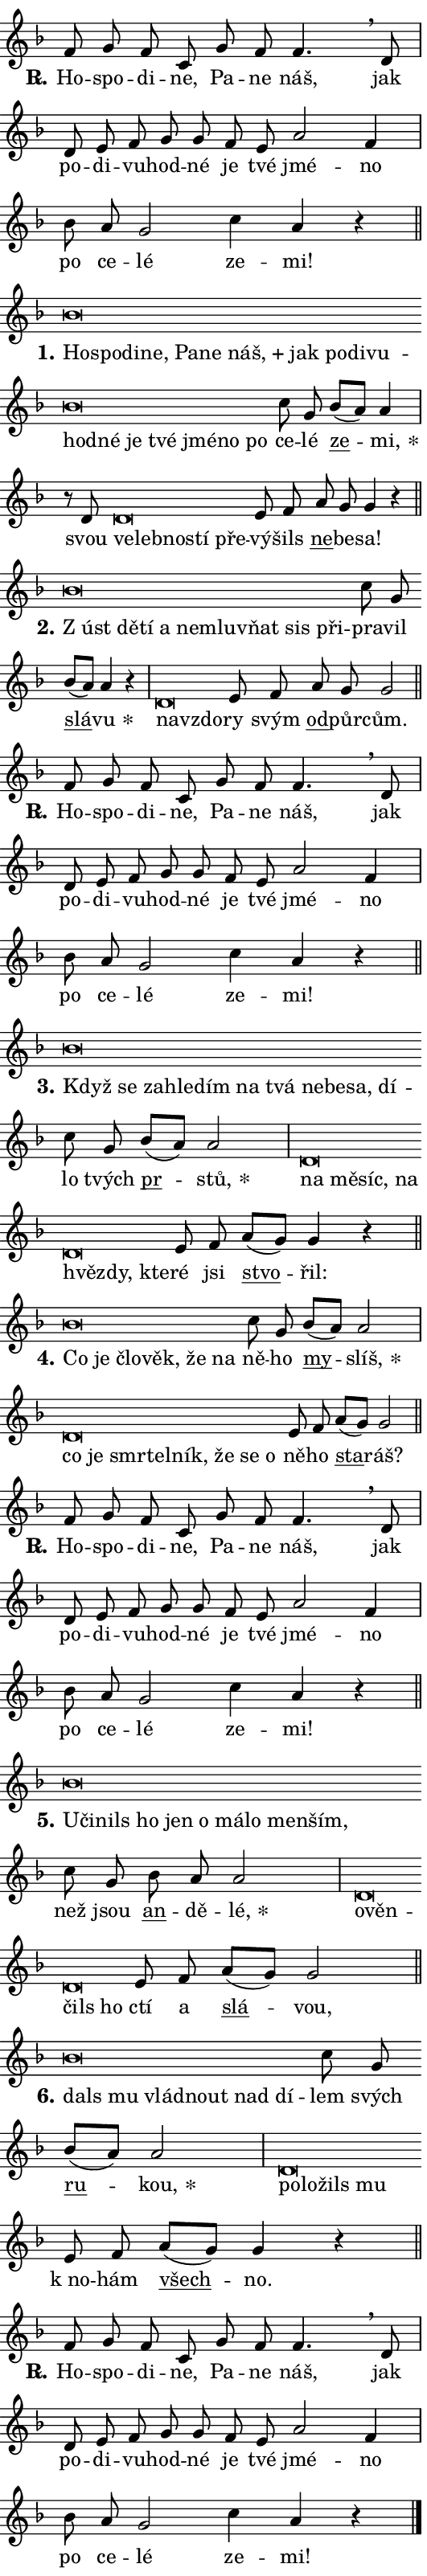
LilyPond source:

\version "2.24.0"
\header { tagline = "" }
\paper {
  indent = 0\cm
  top-margin = 0\cm
  right-margin = 0.13\cm % to fit lyric hyphens
  bottom-margin = 0\cm
  left-margin = 0\cm
  paper-width = 9\cm
  page-breaking = #ly:one-page-breaking
  system-system-spacing.basic-distance = #11
  score-system-spacing.basic-distance = #11
  ragged-last = ##f
}


%% Author: Thomas Morley
%% https://lists.gnu.org/archive/html/lilypond-user/2020-05/msg00002.html
#(define (line-position grob)
"Returns position of @var[grob} in current system:
   @code{'start}, if at first time-step
   @code{'end}, if at last time-step
   @code{'middle} otherwise
"
  (let* ((col (ly:item-get-column grob))
         (ln (ly:grob-object col 'left-neighbor))
         (rn (ly:grob-object col 'right-neighbor))
         (col-to-check-left (if (ly:grob? ln) ln col))
         (col-to-check-right (if (ly:grob? rn) rn col))
         (break-dir-left
           (and
             (ly:grob-property col-to-check-left 'non-musical #f)
             (ly:item-break-dir col-to-check-left)))
         (break-dir-right
           (and
             (ly:grob-property col-to-check-right 'non-musical #f)
             (ly:item-break-dir col-to-check-right))))
        (cond ((eqv? 1 break-dir-left) 'start)
              ((eqv? -1 break-dir-right) 'end)
              (else 'middle))))

#(define (tranparent-at-line-position vctor)
  (lambda (grob)
  "Relying on @code{line-position} select the relevant enry from @var{vctor}.
Used to determine transparency,"
    (case (line-position grob)
      ((end) (not (vector-ref vctor 0)))
      ((middle) (not (vector-ref vctor 1)))
      ((start) (not (vector-ref vctor 2))))))

noteHeadBreakVisibility =
#(define-music-function (break-visibility)(vector?)
"Makes @code{NoteHead}s transparent relying on @var{break-visibility}"
#{
  \override NoteHead.transparent =
    #(tranparent-at-line-position break-visibility)
#})

#(define delete-ledgers-for-transparent-note-heads
  (lambda (grob)
    "Reads whether a @code{NoteHead} is transparent.
If so this @code{NoteHead} is removed from @code{'note-heads} from
@var{grob}, which is supposed to be @code{LedgerLineSpanner}.
As a result ledgers are not printed for this @code{NoteHead}"
    (let* ((nhds-array (ly:grob-object grob 'note-heads))
           (nhds-list
             (if (ly:grob-array? nhds-array)
                 (ly:grob-array->list nhds-array)
                 '()))
           ;; Relies on the transparent-property being done before
           ;; Staff.LedgerLineSpanner.after-line-breaking is executed.
           ;; This is fragile ...
           (to-keep
             (remove
               (lambda (nhd)
                 (ly:grob-property nhd 'transparent #f))
               nhds-list)))
      ;; TODO find a better method to iterate over grob-arrays, similiar
      ;; to filter/remove etc for lists
      ;; For now rebuilt from scratch
      (set! (ly:grob-object grob 'note-heads)  '())
      (for-each
        (lambda (nhd)
          (ly:pointer-group-interface::add-grob grob 'note-heads nhd))
        to-keep))))

squashNotes = {
  \override NoteHead.X-extent = #'(-0.2 . 0.2)
  \override NoteHead.Y-extent = #'(-0.75 . 0)
  \override NoteHead.stencil =
    #(lambda (grob)
       (let ((pos (ly:grob-property grob 'staff-position)))
         (begin
           (if (< pos -7) (display "ERROR: Lower brevis then expected\n") (display ""))
           (if (<= pos -6) ly:text-interface::print ly:note-head::print))))
}
unSquashNotes = {
  \revert NoteHead.X-extent
  \revert NoteHead.Y-extent
  \revert NoteHead.stencil
}

hideNotes = \noteHeadBreakVisibility #begin-of-line-visible
unHideNotes = \noteHeadBreakVisibility #all-visible

% work-around for resetting accidentals
% https://lilypond.org/doc/v2.23/Documentation/notation/displaying-rhythms#unmetered-music
cadenzaMeasure = {
  \cadenzaOff
  \partial 1024 s1024
  \cadenzaOn
}

#(define-markup-command (accent layout props text) (markup?)
  "Underline accented syllable"
  (interpret-markup layout props
    #{\markup \override #'(offset . 4.3) \underline { #text }#}))

responsum = \markup \concat {
  "R" \hspace #-1.05 \path #0.1 #'((moveto 0 0.07) (lineto 0.9 0.8)) \hspace #0.05 "."
}

spaceSize = #0.6828661417322834 % exact space size for TeX Gyre Schola

\layout {
  \context {
    \Staff
    \remove "Time_signature_engraver"
    \override LedgerLineSpanner.after-line-breaking = #delete-ledgers-for-transparent-note-heads
  }
  \context {
    \Lyrics {
      \override LyricSpace.minimum-distance = \spaceSize
      \override LyricText.font-name = #"TeX Gyre Schola"
      \override LyricText.font-size = 1
      \override StanzaNumber.font-name = #"TeX Gyre Schola Bold"
      \override StanzaNumber.font-size = 1
    }
  }
  \context {
    \Score 
    \override NoteHead.text =
      #(lambda (grob) 
        (let ((pos (ly:grob-property grob 'staff-position)))
          #{\markup {
            \combine
              \halign #-0.55 \raise #(if (= pos -6) 0 0.5) \override #'(thickness . 2) \draw-line #'(3.2 . 0)
              \musicglyph "noteheads.sM1"
          }#}))
  }
}

% magnetic-lyrics.ily
%
%   written by
%     Jean Abou Samra <jean@abou-samra.fr>
%     Werner Lemberg <wl@gnu.org>
%
%   adapted by
%     Jiri Hon <jiri.hon@gmail.com>
%
% Version 2022-Apr-15

% https://www.mail-archive.com/lilypond-user@gnu.org/msg149350.html

#(define (Left_hyphen_pointer_engraver context)
   "Collect syllable-hyphen-syllable occurrences in lyrics and store
them in properties.  This engraver only looks to the left.  For
example, if the lyrics input is @code{foo -- bar}, it does the
following.

@itemize @bullet
@item
Set the @code{text} property of the @code{LyricHyphen} grob between
@q{foo} and @q{bar} to @code{foo}.

@item
Set the @code{left-hyphen} property of the @code{LyricText} grob with
text @q{foo} to the @code{LyricHyphen} grob between @q{foo} and
@q{bar}.
@end itemize

Use this auxiliary engraver in combination with the
@code{lyric-@/text::@/apply-@/magnetic-@/offset!} hook."
   (let ((hyphen #f)
         (text #f))
     (make-engraver
      (acknowledgers
       ((lyric-syllable-interface engraver grob source-engraver)
        (set! text grob)))
      (end-acknowledgers
       ((lyric-hyphen-interface engraver grob source-engraver)
        ;(when (not (grob::has-interface grob 'lyric-space-interface))
          (set! hyphen grob)));)
      ((stop-translation-timestep engraver)
       (when (and text hyphen)
         (ly:grob-set-object! text 'left-hyphen hyphen))
       (set! text #f)
       (set! hyphen #f)))))

#(define (lyric-text::apply-magnetic-offset! grob)
   "If the space between two syllables is less than the value in
property @code{LyricText@/.details@/.squash-threshold}, move the right
syllable to the left so that it gets concatenated with the left
syllable.

Use this function as a hook for
@code{LyricText@/.after-@/line-@/breaking} if the
@code{Left_@/hyphen_@/pointer_@/engraver} is active."
   (let ((hyphen (ly:grob-object grob 'left-hyphen #f)))
     (when hyphen
       (let ((left-text (ly:spanner-bound hyphen LEFT)))
         (when (grob::has-interface left-text 'lyric-syllable-interface)
           (let* ((common (ly:grob-common-refpoint grob left-text X))
                  (this-x-ext (ly:grob-extent grob common X))
                  (left-x-ext
                   (begin
                     ;; Trigger magnetism for left-text.
                     (ly:grob-property left-text 'after-line-breaking)
                     (ly:grob-extent left-text common X)))
                  ;; `delta` is the gap width between two syllables.
                  (delta (- (interval-start this-x-ext)
                            (interval-end left-x-ext)))
                  (details (ly:grob-property grob 'details))
                  (threshold (assoc-get 'squash-threshold details 0.2)))
             (when (< delta threshold)
               (let* (;; We have to manipulate the input text so that
                      ;; ligatures crossing syllable boundaries are not
                      ;; disabled.  For languages based on the Latin
                      ;; script this is essentially a beautification.
                      ;; However, for non-Western scripts it can be a
                      ;; necessity.
                      (lt (ly:grob-property left-text 'text))
                      (rt (ly:grob-property grob 'text))
                      (is-space (grob::has-interface hyphen 'lyric-space-interface))
                      (space (if is-space " " ""))
                      (extra-delta (if is-space spaceSize 0))
                      ;; Append new syllable.
                      (ltrt-space (if (and (string? lt) (string? rt))
                                (string-append lt space rt)
                                (make-concat-markup (list lt space rt))))
                      ;; Right-align `ltrt` to the right side.
                      (ltrt-space-markup (grob-interpret-markup
                               grob
                               (make-translate-markup
                                (cons (interval-length this-x-ext) 0)
                                (make-right-align-markup ltrt-space)))))
                 (begin
                   ;; Don't print `left-text`.
                   (ly:grob-set-property! left-text 'stencil #f)
                   ;; Set text and stencil (which holds all collected
                   ;; syllables so far) and shift it to the left.
                   (ly:grob-set-property! grob 'text ltrt-space)
                   (ly:grob-set-property! grob 'stencil ltrt-space-markup)
                   (ly:grob-translate-axis! grob (- (- delta extra-delta)) X))))))))))


#(define (lyric-hyphen::displace-bounds-first grob)
   ;; Make very sure this callback isn't triggered too early.
   (let ((left (ly:spanner-bound grob LEFT))
         (right (ly:spanner-bound grob RIGHT)))
     (ly:grob-property left 'after-line-breaking)
     (ly:grob-property right 'after-line-breaking)
     (ly:lyric-hyphen::print grob)))

squashThreshold = #0.4

\layout {
  \context {
    \Lyrics
    \consists #Left_hyphen_pointer_engraver
    \override LyricText.after-line-breaking =
      #lyric-text::apply-magnetic-offset!
    \override LyricHyphen.stencil = #lyric-hyphen::displace-bounds-first
    \override LyricText.details.squash-threshold = \squashThreshold
    \override LyricHyphen.minimum-distance = 0
    \override LyricHyphen.minimum-length = \squashThreshold
  }
}

squashText = \override LyricText.details.squash-threshold = 9999
unSquashText = \override LyricText.details.squash-threshold = \squashThreshold

leftText = \override LyricText.self-alignment-X = #LEFT
unLeftText = \revert LyricText.self-alignment-X

starOffset = #(lambda (grob) 
                (let ((x_offset (ly:self-alignment-interface::aligned-on-x-parent grob)))
                  (if (= x_offset 0) 0 (+ x_offset 1.2))))

star = #(define-music-function (syllable)(string?)
"Append star separator at the end of a syllable"
#{
  \once \override LyricText.X-offset = #starOffset
  \lyricmode { \markup {
    #syllable
    \override #'((font-name . "TeX Gyre Schola Bold")) \hspace #0.2 \lower #0.65 \larger "*"
  } }
#})

starAccent = #(define-music-function (syllable)(string?)
"Append star separator at the end of a syllable and make accent"
#{
  \once \override LyricText.X-offset = #starOffset
  \lyricmode { \markup {
    \accent #syllable
    \override #'((font-name . "TeX Gyre Schola Bold")) \hspace #0.2 \lower #0.65 \larger "*"
  } }
#})

breath = #(define-music-function (syllable)(string?)
"Append breathing indicator at the end of a syllable"
#{
  \lyricmode { \markup { #syllable "+" } }
#})

optionalBreath = #(define-music-function (syllable)(string?)
"Append optional breathing indicator at the end of a syllable"
#{
  \lyricmode { \markup { #syllable "(+)" } }
#})


\score {
    <<
        \new Voice = "melody" { \cadenzaOn \key f \major \relative { f'8 g f c g' f f4. \breathe d8 \cadenzaMeasure \bar "|" d e f g g \bar "" f e \bar "" a2 f4 \cadenzaMeasure \bar "|" bes8 a g2 \bar "" c4 a r \cadenzaMeasure \bar "||" \break } }
        \new Lyrics \lyricsto "melody" { \lyricmode { \set stanza = \responsum
Ho -- spo -- di -- ne, Pa -- ne náš, jak po -- di -- vu -- hod -- né je tvé jmé -- no po ce -- lé ze -- mi! } }
    >>
    \layout {}
}

\score {
    <<
        \new Voice = "melody" { \cadenzaOn \key f \major \relative { \squashNotes bes'\breve*1/16 \hideNotes \breve*1/16 \bar "" \breve*1/16 \bar "" \breve*1/16 \bar "" \breve*1/16 \bar "" \breve*1/16 \bar "" \breve*1/16 \bar "" \breve*1/16 \bar "" \breve*1/16 \bar "" \breve*1/16 \bar "" \breve*1/16 \bar "" \breve*1/16 \bar "" \breve*1/16 \bar "" \breve*1/16 \bar "" \breve*1/16 \bar "" \breve*1/16 \bar "" \breve*1/16 \breve*1/16 \bar "" \unHideNotes \unSquashNotes c8 g \bar "" bes[( a)] a4 \cadenzaMeasure \bar "|" r8 d,8 \squashNotes d\breve*1/16 \hideNotes \breve*1/16 \bar "" \breve*1/16 \bar "" \breve*1/16 \breve*1/16 \bar "" \unHideNotes \unSquashNotes e8 f \bar "" a g g4 r \cadenzaMeasure \bar "||" \break } }
        \new Lyrics \lyricsto "melody" { \lyricmode { \set stanza = "1."
\leftText Ho -- \squashText spo -- di -- ne, Pa -- ne \breath "náš," jak po -- di -- vu -- hod -- né je tvé jmé -- no po \unLeftText \unSquashText ce -- lé \markup \accent ze -- \star mi, svou \leftText ve -- \squashText leb -- no -- stí pře -- \unLeftText \unSquashText vý -- šils \markup \accent ne -- be -- sa! } }
    >>
    \layout {}
}

\score {
    <<
        \new Voice = "melody" { \cadenzaOn \key f \major \relative { \squashNotes bes'\breve*1/16 \hideNotes \breve*1/16 \bar "" \breve*1/16 \bar "" \breve*1/16 \bar "" \breve*1/16 \bar "" \breve*1/16 \bar "" \breve*1/16 \bar "" \breve*1/16 \breve*1/16 \bar "" \unHideNotes \unSquashNotes c8 g \bar "" bes[( a)] a4 r \cadenzaMeasure \bar "|" \squashNotes d,\breve*1/16 \hideNotes \breve*1/16 \bar "" \unHideNotes \unSquashNotes e8 f \bar "" a g g2 \cadenzaMeasure \bar "||" \break } }
        \new Lyrics \lyricsto "melody" { \lyricmode { \set stanza = "2."
\leftText "Z úst" \squashText dě -- tí a ne -- mluv -- ňat sis při -- \unLeftText \unSquashText pra -- vil \markup \accent slá -- \star vu \leftText na -- \squashText vzdo -- \unLeftText \unSquashText ry svým \markup \accent od -- půr -- cům. } }
    >>
    \layout {}
}

\score {
    <<
        \new Voice = "melody" { \cadenzaOn \key f \major \relative { f'8 g f c g' f f4. \breathe d8 \cadenzaMeasure \bar "|" d e f g g \bar "" f e \bar "" a2 f4 \cadenzaMeasure \bar "|" bes8 a g2 \bar "" c4 a r \cadenzaMeasure \bar "||" \break } }
        \new Lyrics \lyricsto "melody" { \lyricmode { \set stanza = \responsum
Ho -- spo -- di -- ne, Pa -- ne náš, jak po -- di -- vu -- hod -- né je tvé jmé -- no po ce -- lé ze -- mi! } }
    >>
    \layout {}
}

\score {
    <<
        \new Voice = "melody" { \cadenzaOn \key f \major \relative { \squashNotes bes'\breve*1/16 \hideNotes \breve*1/16 \bar "" \breve*1/16 \bar "" \breve*1/16 \bar "" \breve*1/16 \bar "" \breve*1/16 \bar "" \breve*1/16 \bar "" \breve*1/16 \bar "" \breve*1/16 \bar "" \breve*1/16 \breve*1/16 \bar "" \unHideNotes \unSquashNotes c8 g \bar "" bes[( a)] a2 \cadenzaMeasure \bar "|" \squashNotes d,\breve*1/16 \hideNotes \breve*1/16 \bar "" \breve*1/16 \bar "" \breve*1/16 \bar "" \breve*1/16 \bar "" \breve*1/16 \breve*1/16 \bar "" \unHideNotes \unSquashNotes e8 f \bar "" a[( g)] g4 r \cadenzaMeasure \bar "||" \break } }
        \new Lyrics \lyricsto "melody" { \lyricmode { \set stanza = "3."
\leftText Když \squashText se za -- hle -- dím na tvá ne -- be -- sa, dí -- \unLeftText \unSquashText lo tvých \markup \accent pr -- \star stů, \leftText na \squashText mě -- síc, na hvěz -- dy, kte -- \unLeftText \unSquashText ré jsi \markup \accent stvo -- řil: } }
    >>
    \layout {}
}

\score {
    <<
        \new Voice = "melody" { \cadenzaOn \key f \major \relative { \squashNotes bes'\breve*1/16 \hideNotes \breve*1/16 \bar "" \breve*1/16 \bar "" \breve*1/16 \bar "" \breve*1/16 \breve*1/16 \bar "" \unHideNotes \unSquashNotes c8 g \bar "" bes[( a)] a2 \cadenzaMeasure \bar "|" \squashNotes d,\breve*1/16 \hideNotes \breve*1/16 \bar "" \breve*1/16 \bar "" \breve*1/16 \bar "" \breve*1/16 \bar "" \breve*1/16 \bar "" \breve*1/16 \breve*1/16 \bar "" \unHideNotes \unSquashNotes e8 f \bar "" a[( g)] g2 \cadenzaMeasure \bar "||" \break } }
        \new Lyrics \lyricsto "melody" { \lyricmode { \set stanza = "4."
\leftText Co \squashText je člo -- věk, že na \unLeftText \unSquashText ně -- ho \markup \accent my -- \star slíš, \leftText co \squashText je smr -- tel -- ník, že se o \unLeftText \unSquashText ně -- ho \markup \accent sta -- ráš? } }
    >>
    \layout {}
}

\score {
    <<
        \new Voice = "melody" { \cadenzaOn \key f \major \relative { f'8 g f c g' f f4. \breathe d8 \cadenzaMeasure \bar "|" d e f g g \bar "" f e \bar "" a2 f4 \cadenzaMeasure \bar "|" bes8 a g2 \bar "" c4 a r \cadenzaMeasure \bar "||" \break } }
        \new Lyrics \lyricsto "melody" { \lyricmode { \set stanza = \responsum
Ho -- spo -- di -- ne, Pa -- ne náš, jak po -- di -- vu -- hod -- né je tvé jmé -- no po ce -- lé ze -- mi! } }
    >>
    \layout {}
}

\score {
    <<
        \new Voice = "melody" { \cadenzaOn \key f \major \relative { \squashNotes bes'\breve*1/16 \hideNotes \breve*1/16 \bar "" \breve*1/16 \bar "" \breve*1/16 \bar "" \breve*1/16 \bar "" \breve*1/16 \bar "" \breve*1/16 \bar "" \breve*1/16 \bar "" \breve*1/16 \breve*1/16 \bar "" \unHideNotes \unSquashNotes c8 g \bar "" bes a a2 \cadenzaMeasure \bar "|" \squashNotes d,\breve*1/16 \hideNotes \breve*1/16 \bar "" \breve*1/16 \breve*1/16 \bar "" \unHideNotes \unSquashNotes e8 f \bar "" a[( g)] g2 \cadenzaMeasure \bar "||" \break } }
        \new Lyrics \lyricsto "melody" { \lyricmode { \set stanza = "5."
\leftText U -- \squashText či -- nils ho jen o má -- lo men -- ším, \unLeftText \unSquashText než jsou \markup \accent an -- dě -- \star lé, \leftText o -- \squashText věn -- čils ho \unLeftText \unSquashText ctí a \markup \accent slá -- vou, } }
    >>
    \layout {}
}

\score {
    <<
        \new Voice = "melody" { \cadenzaOn \key f \major \relative { \squashNotes bes'\breve*1/16 \hideNotes \breve*1/16 \bar "" \breve*1/16 \bar "" \breve*1/16 \bar "" \breve*1/16 \breve*1/16 \bar "" \unHideNotes \unSquashNotes c8 g \bar "" bes[( a)] a2 \cadenzaMeasure \bar "|" \squashNotes d,\breve*1/16 \hideNotes \breve*1/16 \bar "" \breve*1/16 \breve*1/16 \bar "" \unHideNotes \unSquashNotes e8 f \bar "" a[( g)] g4 r \cadenzaMeasure \bar "||" \break } }
        \new Lyrics \lyricsto "melody" { \lyricmode { \set stanza = "6."
\leftText dals \squashText mu vlád -- nout nad dí -- \unLeftText \unSquashText lem svých \markup \accent ru -- \star kou, \leftText po -- \squashText lo -- žils mu \unLeftText \unSquashText "k no" -- hám \markup \accent všech -- no. } }
    >>
    \layout {}
}

\score {
    <<
        \new Voice = "melody" { \cadenzaOn \key f \major \relative { f'8 g f c g' f f4. \breathe d8 \cadenzaMeasure \bar "|" d e f g g \bar "" f e \bar "" a2 f4 \cadenzaMeasure \bar "|" bes8 a g2 \bar "" c4 a r \cadenzaMeasure \bar "||" \break } \bar "|." }
        \new Lyrics \lyricsto "melody" { \lyricmode { \set stanza = \responsum
Ho -- spo -- di -- ne, Pa -- ne náš, jak po -- di -- vu -- hod -- né je tvé jmé -- no po ce -- lé ze -- mi! } }
    >>
    \layout {}
}
